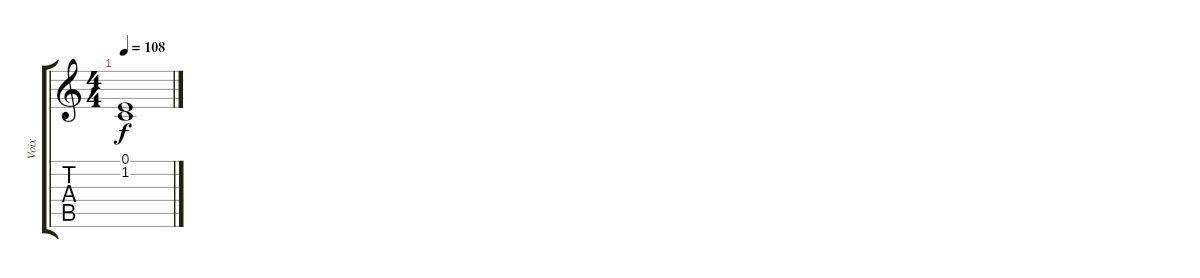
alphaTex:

\track ("Voix" "Voix") {instrument voiceoohs}
\staff {score tabs}
\tuning (E4 B3 G3 D3 A2 E2) {hide}
\ts (4 4)
\tempo 108
\clef g2
\ks c
(0.1{t} 1.2{t}).1{dy f}
